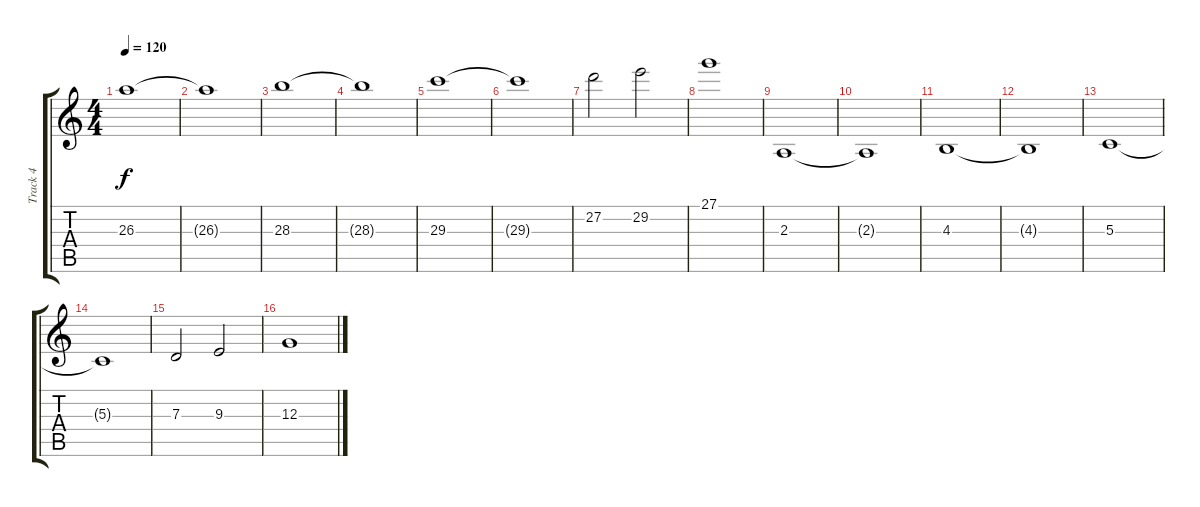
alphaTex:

\track ("Track 4" "Track 4") {instrument stringensemble1}
\staff {score tabs}
\tuning (E4 B3 G3 D3 A2 E2) {hide}
\ts (4 4)
\tempo 120
\clef g2
\ks c
26.3.1{dy f} |
26.3{t}.1 |
28.3.1 |
28.3{t}.1 |
29.3.1 |
29.3{t}.1 |
27.2.2 29.2.2 |
27.1.1 |
2.3.1 |
2.3{t}.1 |
4.3.1 |
4.3{t}.1 |
5.3.1 |
5.3{t}.1 |
7.3.2 9.3.2 |
12.3.1
